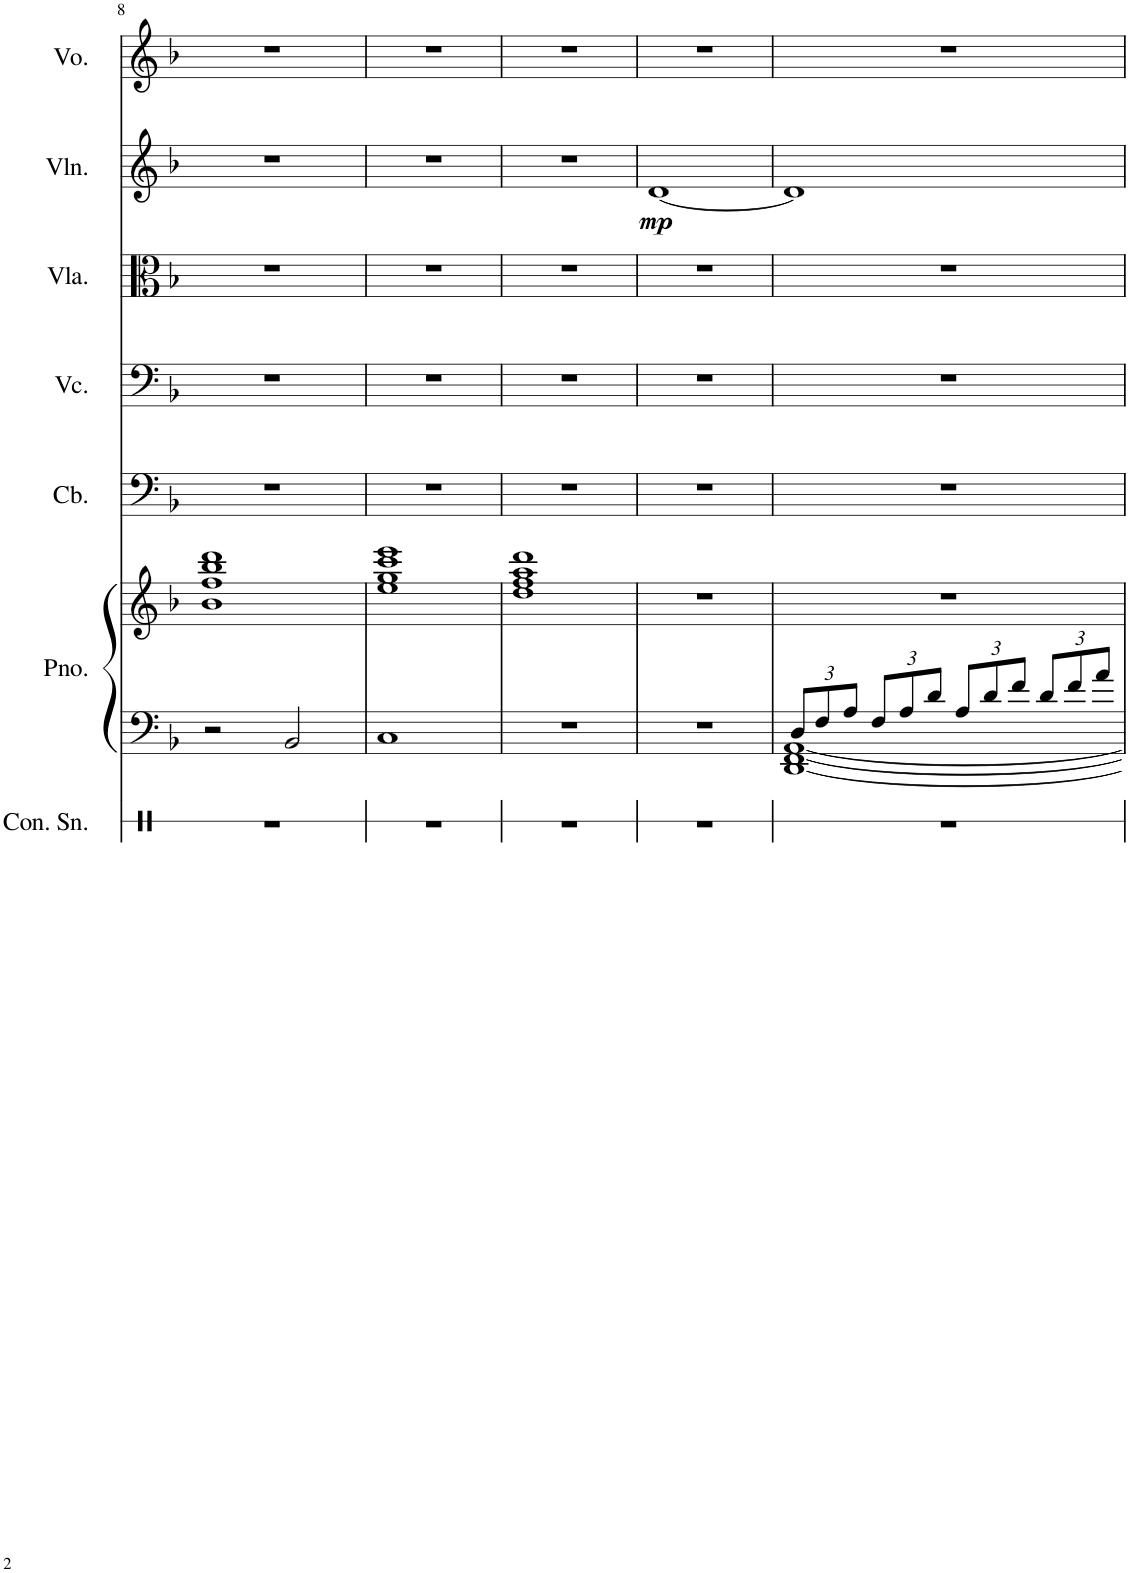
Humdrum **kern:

**kern	**kern	**kern	**kern	**kern	**kern	**kern	**dynam	**kern
*part7	*part6	*part6	*part5	*part4	*part3	*part2	*part2	*part1
*staff8	*staff7	*staff6	*staff5	*staff4	*staff3	*staff2	*staff2	*staff1
*I"Concert Snare Drum	*I"Piano	*	*I"Contrabass	*I"Violoncello	*I"Viola	*I"Violin	*	*I"Voice
*I'Con. Sn.	*I'Pno.	*	*I'Cb.	*I'Vc.	*I'Vla.	*I'Vln.	*	*I'Vo.
!!LO:PB:g=z
*clefX	*clefF4	*clefG2	*clefF4	*clefF4	*clefC3	*clefG2	*	*clefG2
*	*	*	*Trd7c12	*	*	*	*	*
*k[]	*k[b-]	*k[b-]	*k[b-]	*k[b-]	*k[b-]	*k[b-]	*	*k[b-]
*M4/4	*M4/4	*M4/4	*M4/4	*M4/4	*M4/4	*M4/4	*	*M4/4
=8	=8	=8	=8	=8	=8	=8	=8	=8
1r	2r	1b- 1ff 1bb- 1ddd	1r	1r	1r	1r	.	1r
.	2BB-/	.	.	.	.	.	.	.
=9	=9	=9	=9	=9	=9	=9	=9	=9
1r	1C	1ee 1gg 1ccc 1eee	1r	1r	1r	1r	.	1r
=10	=10	=10	=10	=10	=10	=10	=10	=10
1r	1r	1dd 1ff 1aa 1ddd	1r	1r	1r	1r	.	1r
=11	=11	=11	=11	=11	=11	=11	=11	=11
!	!	!	!	!	!	!	!LO:DY:b	!
1r	1r	1r	1r	1r	1r	[1d	mp	1r
=12	=12	=12	=12	=12	=12	=12	=12	=12
*	*^	*	*	*	*	*	*	*
*	*	*Xbrackettup	*	*	*	*	*	*	*
1r	[<1DD [<1FF [<1AA	12D/L	1r	1r	1r	1r	1d]	.	1r
.	.	12F/	.	.	.	.	.	.	.
.	.	12A/J	.	.	.	.	.	.	.
.	.	12F/L	.	.	.	.	.	.	.
.	.	12A/	.	.	.	.	.	.	.
.	.	12d/J	.	.	.	.	.	.	.
.	.	12A/L	.	.	.	.	.	.	.
.	.	12d/	.	.	.	.	.	.	.
.	.	12f/J	.	.	.	.	.	.	.
.	.	12d/L	.	.	.	.	.	.	.
.	.	12f/	.	.	.	.	.	.	.
.	.	12a/J	.	.	.	.	.	.	.
*	*v	*v	*	*	*	*	*	*	*
=	=	=	=	=	=	=	=	=
*-	*-	*-	*-	*-	*-	*-	*-	*-
